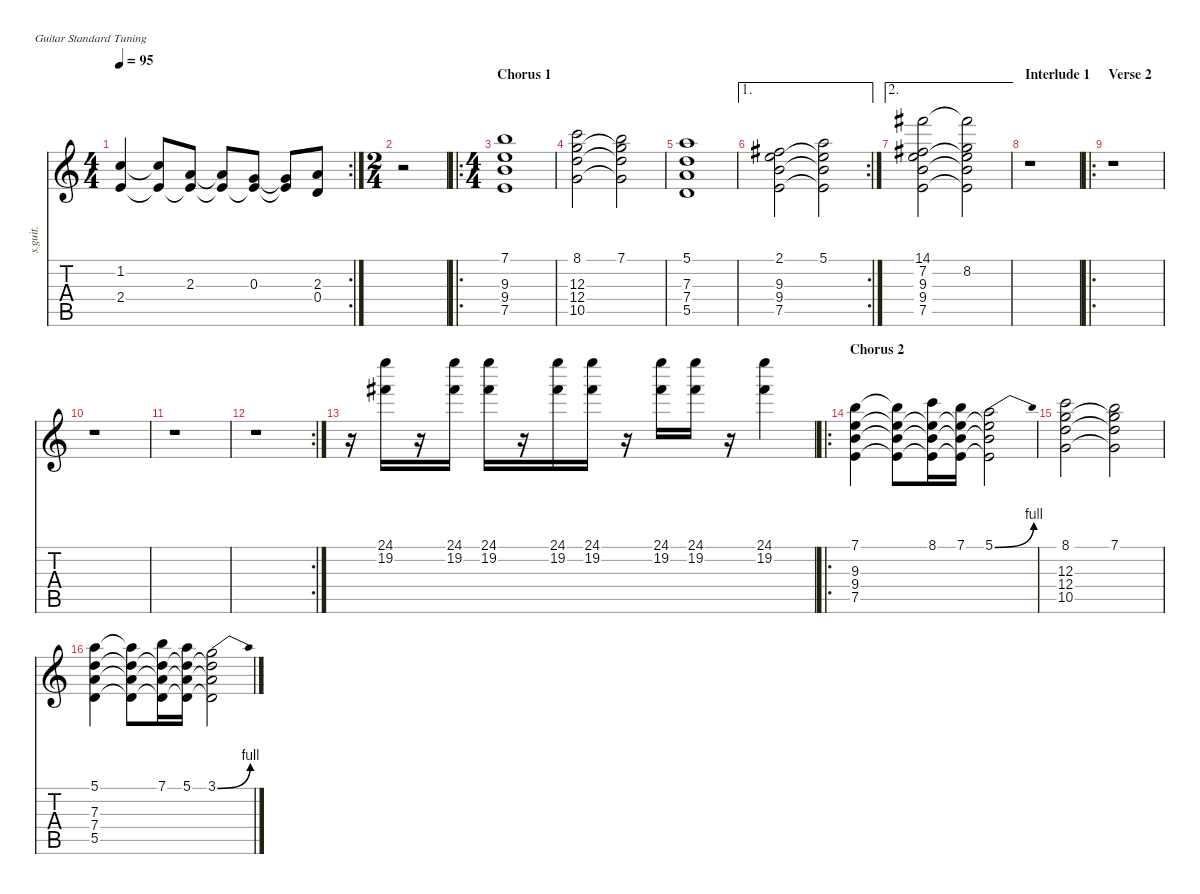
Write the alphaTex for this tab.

\defaultSystemsLayout 4
\hideDynamics
\bracketExtendMode nobrackets
\track ("David Hodges (Keyboards)" "s.guit.") {instrument stringensemble1}
\staff {score tabs}
\tuning (E4 B3 G3 D3 A2 E2)
\displaytranspose 12
\rc 2
\ts (4 4)
\tempo 95
\clef g2
\ks c
(1.2{t} 2.4{t}).4{lyrics (0 "") lyrics (1 "") lyrics (2 "") lyrics (3 "") lyrics (4 "") dy f} (1.2{t} 2.4{t}).8{lyrics (0 "") lyrics (1 "") lyrics (2 "") lyrics (3 "") lyrics (4 "")} (2.3 2.4{t}).8{lyrics (0 "") lyrics (1 "") lyrics (2 "") lyrics (3 "") lyrics (4 "")} (2.3{t} 2.4{t}).8{lyrics (0 "") lyrics (1 "") lyrics (2 "") lyrics (3 "") lyrics (4 "")} (0.3 2.4{t}).8{lyrics (0 "") lyrics (1 "") lyrics (2 "") lyrics (3 "") lyrics (4 "")} (0.3{t} 2.4{t}).8{lyrics (0 "") lyrics (1 "") lyrics (2 "") lyrics (3 "") lyrics (4 "")} (2.3 0.4).8{lyrics (0 "") lyrics (1 "") lyrics (2 "") lyrics (3 "") lyrics (4 "")} |
\ts (2 4)
\beaming (8 2 2 2 2)
r.2 |
\ro
\ts (4 4)
\beaming (8 2 2 2 2)
\section ("" "Chorus 1")
(7.1 9.3 9.4 7.5).1{lyrics (0 "") lyrics (1 "") lyrics (2 "") lyrics (3 "") lyrics (4 "")} |
(8.1 12.3 12.4 10.5).2{lyrics (0 "") lyrics (1 "") lyrics (2 "") lyrics (3 "") lyrics (4 "")} (7.1 12.3{t} 12.4{t} 10.5{t}).2{lyrics (0 "") lyrics (1 "") lyrics (2 "") lyrics (3 "") lyrics (4 "")} |
(5.1 7.3 7.4 5.5).1{lyrics (0 "") lyrics (1 "") lyrics (2 "") lyrics (3 "") lyrics (4 "")} |
\ae 1
\rc 2
(2.1{acc #} 9.3 9.4 7.5).2{lyrics (0 "") lyrics (1 "") lyrics (2 "") lyrics (3 "") lyrics (4 "")} (5.1 9.3{t} 9.4{t} 7.5{t}).2{lyrics (0 "") lyrics (1 "") lyrics (2 "") lyrics (3 "") lyrics (4 "")} |
\ae 2
(14.1{acc #} 7.2{acc #} 9.3 9.4 7.5).2{lyrics (0 "") lyrics (1 "") lyrics (2 "") lyrics (3 "") lyrics (4 "")} (14.1{t acc #} 8.2 9.3{t} 9.4{t} 7.5{t}).2{lyrics (0 "") lyrics (1 "") lyrics (2 "") lyrics (3 "") lyrics (4 "")} |
\section ("" "Interlude 1")
r.1 |
\ro
\section ("" "Verse 2")
r.1 |
r.1 |
r.1 |
\rc 2
r.1 |
r.16 (24.1 19.2{acc #}).16{lyrics (0 "") lyrics (1 "") lyrics (2 "") lyrics (3 "") lyrics (4 "")} r.16 (24.1 19.2{acc #}).16{lyrics (0 "") lyrics (1 "") lyrics (2 "") lyrics (3 "") lyrics (4 "")} (24.1 19.2{acc #}).16{lyrics (0 "") lyrics (1 "") lyrics (2 "") lyrics (3 "") lyrics (4 "")} r.16 (24.1 19.2{acc #}).16{lyrics (0 "") lyrics (1 "") lyrics (2 "") lyrics (3 "") lyrics (4 "") dy mf} (24.1 19.2{acc #}).16{lyrics (0 "") lyrics (1 "") lyrics (2 "") lyrics (3 "") lyrics (4 "")} r.16 (24.1 19.2{acc #}).16{lyrics (0 "") lyrics (1 "") lyrics (2 "") lyrics (3 "") lyrics (4 "")} (24.1 19.2{acc #}).16{lyrics (0 "") lyrics (1 "") lyrics (2 "") lyrics (3 "") lyrics (4 "")} r.16 (24.1 19.2{acc #}).4{lyrics (0 "") lyrics (1 "") lyrics (2 "") lyrics (3 "") lyrics (4 "") dy mp} |
\ro
\section ("" "Chorus 2")
(7.1 9.3 9.4 7.5).4{lyrics (0 "") lyrics (1 "") lyrics (2 "") lyrics (3 "") lyrics (4 "") dy f} (7.1{t} 9.3{t} 9.4{t} 7.5{t}).8{lyrics (0 "") lyrics (1 "") lyrics (2 "") lyrics (3 "") lyrics (4 "")} (8.1 9.3{t} 9.4{t} 7.5{t}).16{lyrics (0 "") lyrics (1 "") lyrics (2 "") lyrics (3 "") lyrics (4 "")} (7.1 9.3{t} 9.4{t} 7.5{t}).16{lyrics (0 "") lyrics (1 "") lyrics (2 "") lyrics (3 "") lyrics (4 "")} (5.1{be (bend 0 0 15 4)} 9.3{t} 9.4{t} 7.5{t}).2{lyrics (0 "") lyrics (1 "") lyrics (2 "") lyrics (3 "") lyrics (4 "")} |
(8.1 12.3 12.4 10.5).2{lyrics (0 "") lyrics (1 "") lyrics (2 "") lyrics (3 "") lyrics (4 "")} (7.1 12.3{t} 12.4{t} 10.5{t}).2{lyrics (0 "") lyrics (1 "") lyrics (2 "") lyrics (3 "") lyrics (4 "")} |
(5.1 7.3 7.4 5.5).4{lyrics (0 "") lyrics (1 "") lyrics (2 "") lyrics (3 "") lyrics (4 "")} (5.1{t} 7.3{t} 7.4{t} 5.5{t}).8{lyrics (0 "") lyrics (1 "") lyrics (2 "") lyrics (3 "") lyrics (4 "")} (7.1 7.3{t} 7.4{t} 5.5{t}).16{lyrics (0 "") lyrics (1 "") lyrics (2 "") lyrics (3 "") lyrics (4 "")} (5.1 7.3{t} 7.4{t} 5.5{t}).16{lyrics (0 "") lyrics (1 "") lyrics (2 "") lyrics (3 "") lyrics (4 "")} (3.1{be (bend 0 0 15 4)} 7.3{t} 7.4{t} 5.5{t}).2{lyrics (0 "") lyrics (1 "") lyrics (2 "") lyrics (3 "") lyrics (4 "")}
